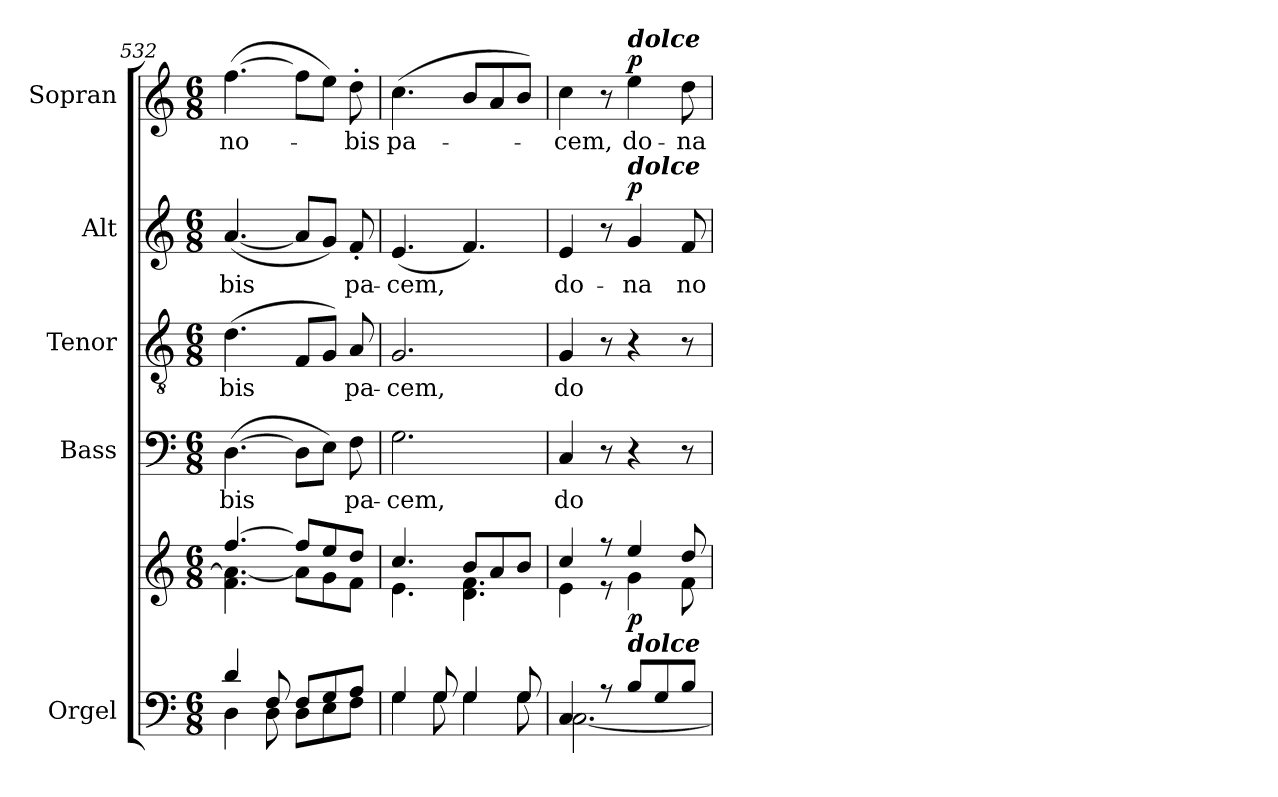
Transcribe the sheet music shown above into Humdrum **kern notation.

**kern	**kern	**dynam	**kern	**text	**kern	**text	**kern	**text	**dynam	**kern	**text	**dynam
*part5	*part5	*part5	*part4	*part4	*part3	*part3	*part2	*part2	*part2	*part1	*part1	*part1
*staff6	*staff5	*staff5/6	*staff4	*staff4	*staff3	*staff3	*staff2	*staff2	*staff2	*staff1	*staff1	*staff1
*I"Orgel	*	*	*I"Bass	*	*I"Tenor	*	*I"Alt	*	*	*I"Sopran	*	*
*I'Org.	*	*	*I'B.	*	*I'T.	*	*I'A.	*	*	*I'S.	*	*
*clefF4	*clefG2	*	*clefF4	*	*clefGv2	*	*clefG2	*	*	*clefG2	*	*
*k[]	*k[]	*	*k[]	*	*k[]	*	*k[]	*	*	*k[]	*	*
*C:	*C:	*	*C:	*	*C:	*	*C:	*	*	*C:	*	*
*M6/8	*M6/8	*	*M6/8	*	*M6/8	*	*M6/8	*	*	*M6/8	*	*
=532	=532	=532	=532	=532	=532	=532	=532	=532	=532	=532	=532	=532
*^	*^	*	*	*	*	*	*	*	*	*	*	*
!	!	!	!	!	!	!LO:LY:b	!	!LO:LY:b	!	!LO:LY:b	!	!	!LO:LY:b	!
4d/	4D\	[>4.ff/	4.f\ 4.a\_	.	(>[4.D\	-bis	(>4.d\	-bis	(<[4.a/	-bis	.	(>[4.ff\	no-	.
8F/	8D\	.	.	.	.	.	.	.	.	.	.	.	.	.
8F/L	8D\L	8ff/L]	8a\L]	.	8D\L]	.	8F/L	.	8a/L]	.	.	8ff\L]	.	.
8G/	8E\	8ee/	8g\	.	8E\J)	.	8G/J)	.	8g/J)	.	.	8ee\J)	.	.
!	!	!	!	!	!	!LO:LY:b	!	!LO:LY:b	!	!LO:LY:b	!	!	!LO:LY:b	!
8A/J	8F\J	8dd/J	8f\J	.	8F\	pa-	8A/	pa-	8f'</	pa-	.	8dd'>\	-bis	.
=533	=533	=533	=533	=533	=533	=533	=533	=533	=533	=533	=533	=533	=533	=533
!	!	!	!	!	!	!LO:LY:b	!	!LO:LY:b	!	!LO:LY:b	!	!	!LO:LY:b	!
4G/	4G\	4.cc/	4.e\	.	2.G\	-cem,	2.G/	-cem,	(<4.e/	-cem,	.	(>4.cc\	pa-	.
8G/	8G\	.	.	.	.	.	.	.	.	.	.	.	.	.
4G/	4G\	8b/L	4.d\ 4.f\	.	.	.	.	.	4.f/)	.	.	8b/L	.	.
.	.	8a/	.	.	.	.	.	.	.	.	.	8a/	.	.
8G/	8G\	8b/J	.	.	.	.	.	.	.	.	.	8b/J)	.	.
=534	=534	=534	=534	=534	=534	=534	=534	=534	=534	=534	=534	=534	=534	=534
!	!	!	!	!	!	!LO:LY:b	!	!LO:LY:b	!	!LO:LY:b	!	!	!LO:LY:b	!
4C/	[<2.C\	4cc/	4e\	.	4C/	do-	4G/	do-	4e/	do-	.	4cc\	-cem,	.
8rG	.	8r	8r	.	8r	.	8r	.	8r	.	.	8r	.	.
!	!	!	!	!	!	!	!	!	!	!	!	!LO:TX:a:Bi:t=dolce	!	!
!	!	!	!	!	!	!	!	!	!LO:TX:a:Bi:t=dolce	!	!	!	!	!
!	!	!LO:TX:b:Bi:t=dolce	!	!	!	!	!	!	!	!	!	!	!	!
!	!	!	!	!LO:DY:b	!	!	!	!	!	!LO:LY:b	!LO:DY:a	!	!LO:LY:b	!LO:DY:a
8B/L	.	4ee/	4g\	p	4r	.	4r	.	4g/	-na	p	4ee\	do-	p
8G/	.	.	.	.	.	.	.	.	.	.	.	.	.	.
!	!	!	!	!	!	!	!	!	!	!LO:LY:b	!	!	!LO:LY:b	!
8B/J	.	8dd/	8f\	.	8r	.	8r	.	8f/	no-	.	8dd\	-na	.
*v	*v	*	*	*	*	*	*	*	*	*	*	*	*	*
*	*v	*v	*	*	*	*	*	*	*	*	*	*	*
=	=	=	=	=	=	=	=	=	=	=	=	=
*-	*-	*-	*-	*-	*-	*-	*-	*-	*-	*-	*-	*-
